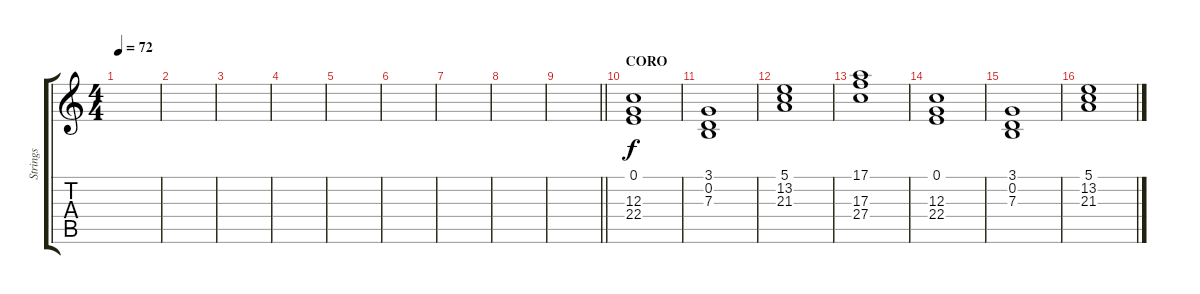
\track ("Strings" "Strings") {instrument synthstrings2}
\staff {score tabs}
\tuning (E4 B3 G3 D3 A2 E2) {hide}
\ts (4 4)
\tempo 72
\clef g2
\ks c
|
|
|
|
|
|
|
|
\barLineRight lightlight
|
\section ("" "CORO")
(0.1 12.3 22.4).1 |
(3.1 0.2 7.3).1 |
(5.1 13.2 21.3).1 |
(17.1 17.3 27.4).1 |
(0.1 12.3 22.4).1 |
(3.1 0.2 7.3).1 |
(5.1 13.2 21.3).1
